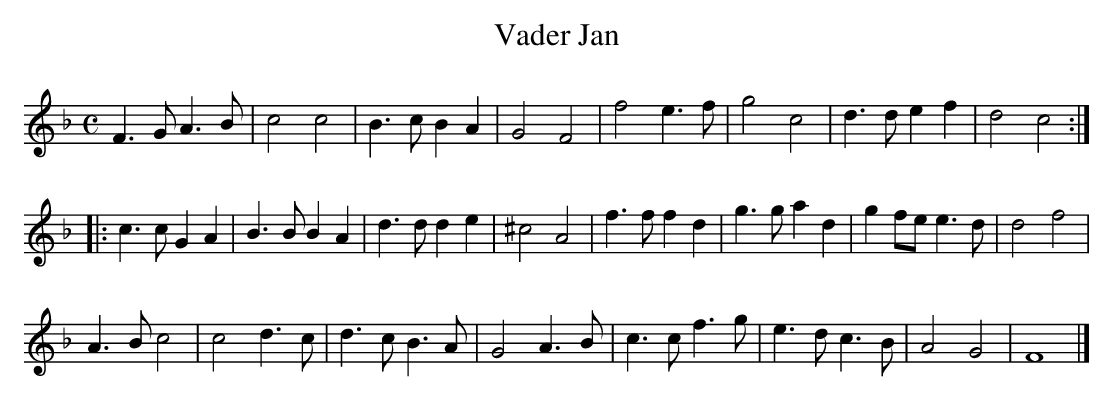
X:1
T:Vader Jan
M:C
K:Fmaj
F3GA3B|c4c4|B3cB2A2|G4F4|f4e3f|g4c4|d3de2f2|d4c4:|
|:c3cG2A2|B3BB2A2|d3dd2e2|^c4A4|f3ff2d2|g3ga2d2|g2fee3d|d4f4|
A3Bc4|c4d3c|d3cB3A|G4A3B|c3cf3g|e3dc3B|A4G4|F8|]
